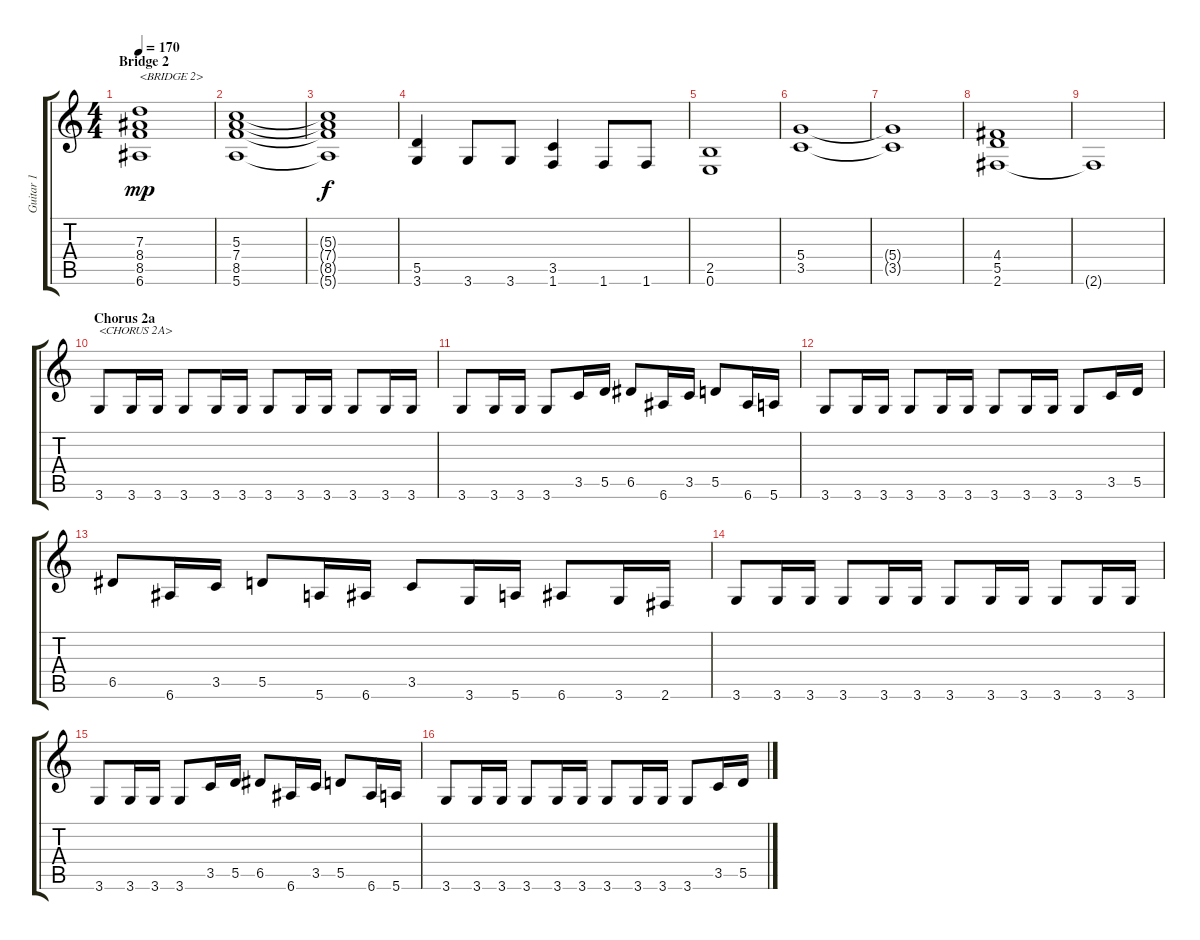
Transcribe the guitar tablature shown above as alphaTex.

\track ("Guitar 1" "Guitar 1") {instrument distortionguitar}
\staff {score tabs}
\tuning (E4 B3 G3 D3 A2 E2) {hide}
\ts (4 4)
\section ("" "Bridge 2")
\tempo 170
\clef g2
\ks c
(7.3 8.4 8.5 6.6).1{txt "<BRIDGE 2>" dy mp} |
(5.3 7.4 8.5 5.6).1 |
(5.3{t} 7.4{t} 8.5{t} 5.6{t}).1{dy f} |
(5.5 3.6).4 3.6.8 3.6.8 (3.5 1.6).4 1.6.8 1.6.8 |
(2.5 0.6).1 |
(5.4 3.5).1 |
(5.4{t} 3.5{t}).1 |
(4.4 5.5 2.6).1 |
2.6{t}.1 |
\section ("" "Chorus 2a")
3.6.8{txt "<CHORUS 2A>"} 3.6.16 3.6.16 3.6.8 3.6.16 3.6.16 3.6.8 3.6.16 3.6.16 3.6.8 3.6.16 3.6.16 |
3.6.8 3.6.16 3.6.16 3.6.8 3.5.16 5.5.16 6.5.8 6.6.16 3.5.16 5.5.8 6.6.16 5.6.16 |
3.6.8 3.6.16 3.6.16 3.6.8 3.6.16 3.6.16 3.6.8 3.6.16 3.6.16 3.6.8 3.5.16 5.5.16 |
6.5.8 6.6.16 3.5.16 5.5.8 5.6.16 6.6.16 3.5.8 3.6.16 5.6.16 6.6.8 3.6.16 2.6.16 |
3.6.8 3.6.16 3.6.16 3.6.8 3.6.16 3.6.16 3.6.8 3.6.16 3.6.16 3.6.8 3.6.16 3.6.16 |
3.6.8 3.6.16 3.6.16 3.6.8 3.5.16 5.5.16 6.5.8 6.6.16 3.5.16 5.5.8 6.6.16 5.6.16 |
3.6.8 3.6.16 3.6.16 3.6.8 3.6.16 3.6.16 3.6.8 3.6.16 3.6.16 3.6.8 3.5.16 5.5.16
